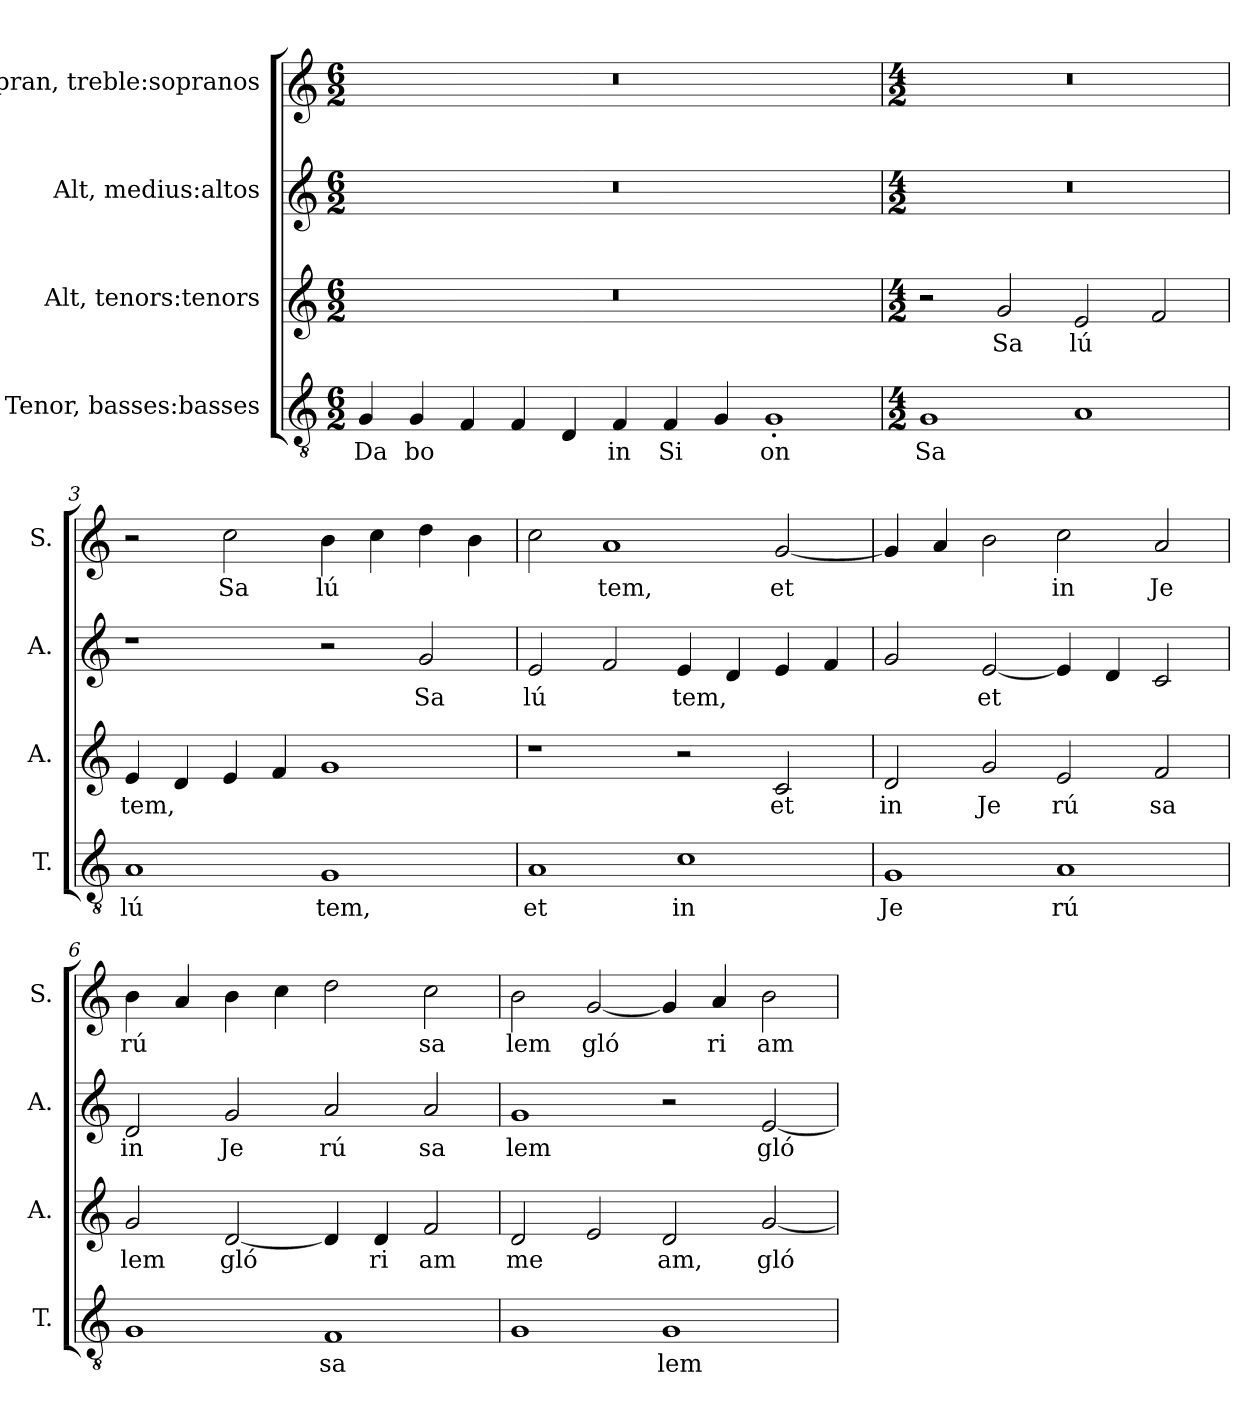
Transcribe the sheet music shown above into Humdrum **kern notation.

**kern	**text	**kern	**text	**kern	**text	**kern	**text
*part4	*part4	*part3	*part3	*part2	*part2	*part1	*part1
*staff4	*staff4	*staff3	*staff3	*staff2	*staff2	*staff1	*staff1
*I"Tenor, basses:basses	*	*I"Alt, tenors:tenors	*	*I"Alt, medius:altos	*	*I"Sopran, treble:sopranos	*
*I'T.	*	*I'A.	*	*I'A.	*	*I'S.	*
*clefGv2	*	*clefG2	*	*clefG2	*	*clefG2	*
*k[]	*	*k[]	*	*k[]	*	*k[]	*
*M6/2	*	*M6/2	*	*M6/2	*	*M6/2	*
*MM172	*	*MM172	*	*MM172	*	*MM172	*
=1	=1	=1	=1	=1	=1	=1	=1
!	!LO:LY:b	!	!	!	!	!	!
4G/	Da	0.r	.	0.r	.	0.r	.
!	!LO:LY:b	!	!	!	!	!	!
4G/	bo	.	.	.	.	.	.
4F/	.	.	.	.	.	.	.
4F/	.	.	.	.	.	.	.
4D/	.	.	.	.	.	.	.
!	!LO:LY:b	!	!	!	!	!	!
4F/	in	.	.	.	.	.	.
!	!LO:LY:b	!	!	!	!	!	!
4F/	Si	.	.	.	.	.	.
4G/	.	.	.	.	.	.	.
!	!LO:LY:b	!	!	!	!	!	!
1G'	on	.	.	.	.	.	.
=2	=2	=2	=2	=2	=2	=2	=2
*M4/2	*	*M4/2	*	*M4/2	*	*M4/2	*
!	!LO:LY:b	!	!	!	!	!	!
1G	Sa	2r	.	0r	.	0r	.
!	!	!	!LO:LY:b	!	!	!	!
.	.	2g/	Sa	.	.	.	.
!	!	!	!LO:LY:b	!	!	!	!
1A	.	2e/	lú	.	.	.	.
.	.	2f/	.	.	.	.	.
=3	=3	=3	=3	=3	=3	=3	=3
!	!LO:LY:b	!	!LO:LY:b	!	!	!	!
1A	lú	4e/	tem,	1r	.	2r	.
.	.	4d/	.	.	.	.	.
!	!	!	!	!	!	!	!LO:LY:b
.	.	4e/	.	.	.	2cc\	Sa
.	.	4f/	.	.	.	.	.
!	!LO:LY:b	!	!	!	!	!	!LO:LY:b
1G	tem,	1g	.	2r	.	4b\	lú
.	.	.	.	.	.	4cc\	.
!	!	!	!	!	!LO:LY:b	!	!
.	.	.	.	2g/	Sa	4dd\	.
.	.	.	.	.	.	4b\	.
!!LO:LB:g=z
=4	=4	=4	=4	=4	=4	=4	=4
!	!LO:LY:b	!	!	!	!LO:LY:b	!	!
1A	et	1r	.	2e/	lú	2cc\	.
!	!	!	!	!	!	!	!LO:LY:b
.	.	.	.	2f/	.	1a	tem,
!	!LO:LY:b	!	!	!	!LO:LY:b	!	!
1c	in	2r	.	4e/	tem,	.	.
.	.	.	.	4d/	.	.	.
!	!	!	!LO:LY:b	!	!	!	!LO:LY:b
.	.	2c/	et	4e/	.	[2g/	et
.	.	.	.	4f/	.	.	.
=5	=5	=5	=5	=5	=5	=5	=5
!	!LO:LY:b	!	!LO:LY:b	!	!	!	!
1G	Je	2d/	in	2g/	.	4g/]	.
.	.	.	.	.	.	4a/	.
!	!	!	!LO:LY:b	!	!LO:LY:b	!	!
.	.	2g/	Je	[2e/	et	2b\	.
!	!LO:LY:b	!	!LO:LY:b	!	!	!	!LO:LY:b
1A	rú	2e/	rú	4e/]	.	2cc\	in
.	.	.	.	4d/	.	.	.
!	!	!	!LO:LY:b	!	!	!	!LO:LY:b
.	.	2f/	sa	2c/	.	2a/	Je
=6	=6	=6	=6	=6	=6	=6	=6
!	!	!	!LO:LY:b	!	!LO:LY:b	!	!LO:LY:b
1G	.	2g/	lem	2d/	in	4b\	rú
.	.	.	.	.	.	4a/	.
!	!	!	!LO:LY:b	!	!LO:LY:b	!	!
.	.	[2d/	gló	2g/	Je	4b\	.
.	.	.	.	.	.	4cc\	.
!	!LO:LY:b	!	!	!	!LO:LY:b	!	!
1F	sa	4d/]	.	2a/	rú	2dd\	.
!	!	!	!LO:LY:b	!	!	!	!
.	.	4d/	ri	.	.	.	.
!	!	!	!LO:LY:b	!	!LO:LY:b	!	!LO:LY:b
.	.	2f/	am	2a/	sa	2cc\	sa
=7	=7	=7	=7	=7	=7	=7	=7
!	!	!	!LO:LY:b	!	!LO:LY:b	!	!LO:LY:b
1G	.	2d/	me	1g	lem	2b\	lem
!	!	!	!	!	!	!	!LO:LY:b
.	.	2e/	.	.	.	[2g/	gló
!	!LO:LY:b	!	!LO:LY:b	!	!	!	!
1G	lem	2d/	am,	2r	.	4g/]	.
!	!	!	!	!	!	!	!LO:LY:b
.	.	.	.	.	.	4a/	ri
!	!	!	!LO:LY:b	!	!LO:LY:b	!	!LO:LY:b
.	.	[2g/	gló	[2e/	gló	2b\	am
=	=	=	=	=	=	=	=
*-	*-	*-	*-	*-	*-	*-	*-
